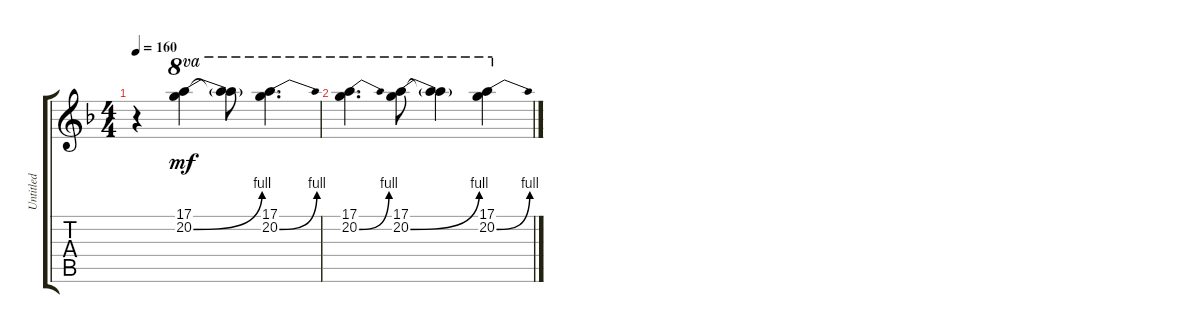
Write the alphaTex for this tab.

\track ("Untitled" "Untitled") {instrument distortionguitar}
\staff {score tabs}
\tuning (E4 B3 G3 D3 A2 E2) {hide}
\ts (4 4)
\tempo 160
\clef g2
\ks f
r.4{dy mf} (17.1 20.2{be (bend 0 0 60 4)}).4{ot 8va} (17.1{t} 20.2{t}).8{ot 8va} (17.1 20.2{be (bend 0 0 60 4)}).4{d ot 8va} |
(17.1 20.2{be (bend 0 0 60 4)}).4{d ot 8va} (17.1 20.2{be (bend 0 0 60 4)}).8{ot 8va} (17.1{t} 20.2{t}).4{ot 8va} (17.1 20.2{be (bend 0 0 60 4)}).4{ot 8va}
